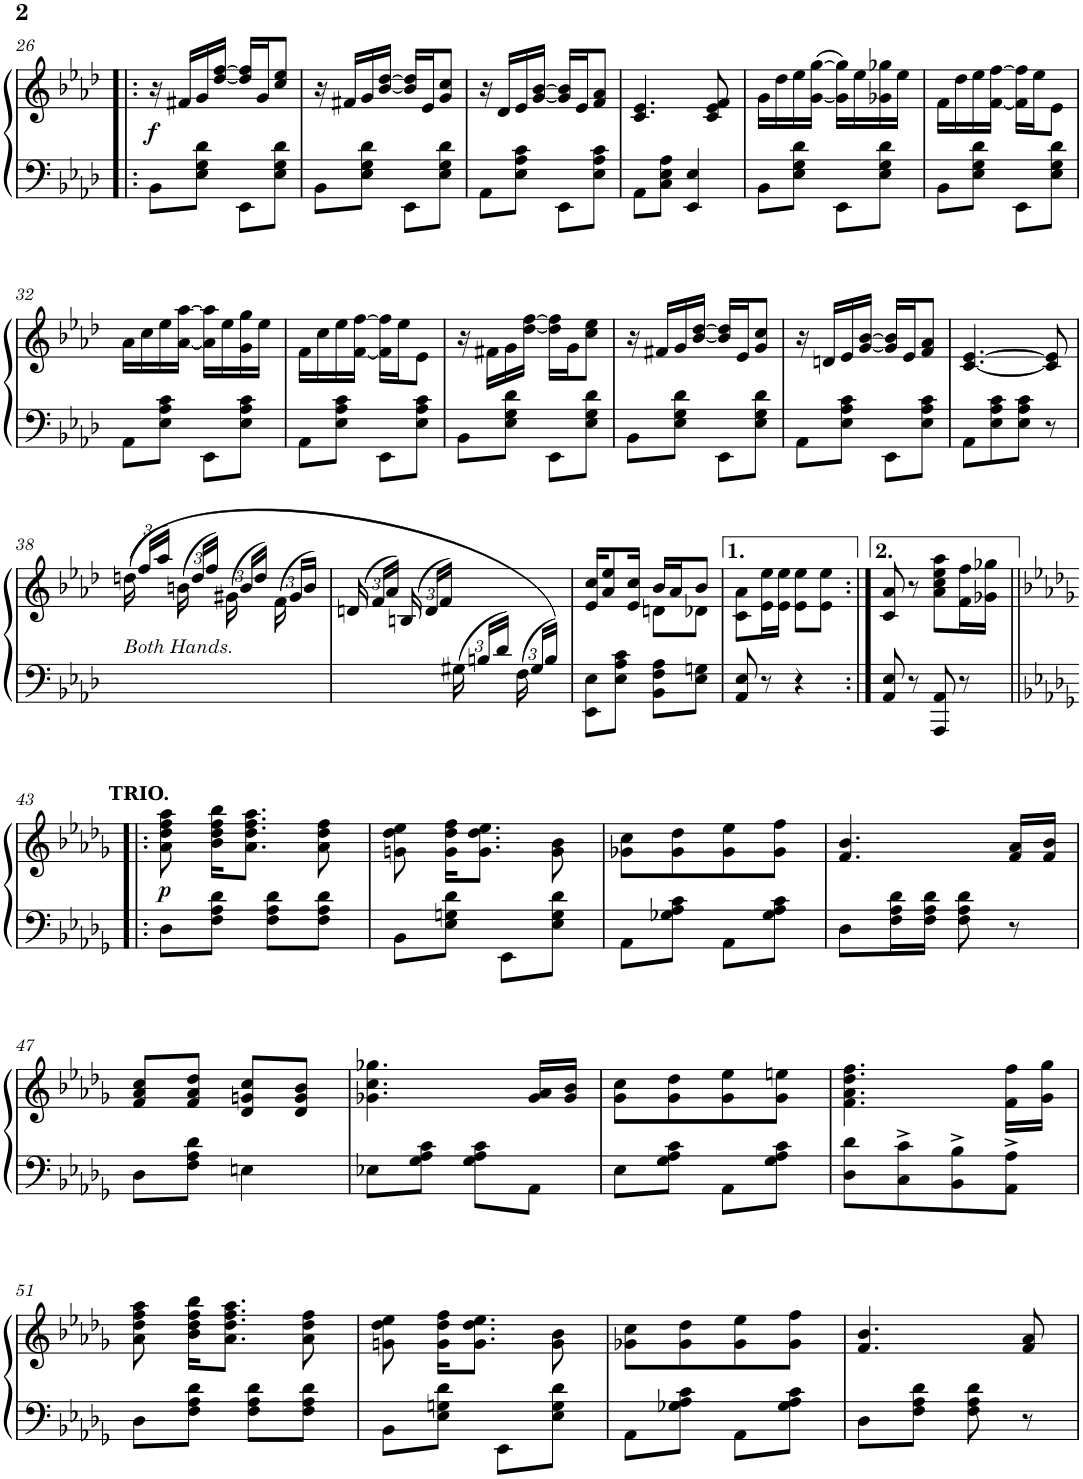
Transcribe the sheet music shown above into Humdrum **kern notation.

**kern	**kern	**dynam
*part1	*part1	*part1
*staff2	*staff1	*staff1/2
*I"Piano	*	*
*I'Pno.	*	*
!!LO:PB:g=z
*clefF4	*clefG2	*
*k[b-e-a-d-]	*k[b-e-a-d-]	*
*M2/4	*M2/4	*
=26!|:	=26!|:	=26!|:
!	!	!LO:DY:b
8BB-\L	16r	f
.	16f#X/LL	.
8E-\ 8G\ 8d-\J	16g/	.
.	[16dd-/ [16ff/JJ	.
8EE-\L	16dd-/] 16ff/]LL	.
.	16g/J	.
8E-\ 8G\ 8d-\J	8cc/ 8ee-/J	.
=27	=27	=27
8BB-\L	16r	.
.	16f#X/LL	.
8E-\ 8G\ 8d-\J	16g/	.
.	[16b-/ [16dd-/JJ	.
8EE-\L	16b-/] 16dd-/]LL	.
.	16e-/J	.
8E-\ 8G\ 8d-\J	8g/ 8cc/J	.
=28	=28	=28
8AA-\L	16r	.
.	16d-/LL	.
8E-\ 8A-\ 8c\J	16e-/	.
.	[16g/ [16b-/JJ	.
8EE-\L	16g/] 16b-/]LL	.
.	16e-/J	.
8E-\ 8A-\ 8c\J	8f/ 8a-/J	.
=29	=29	=29
8AA-\L	4.c/ 4.e-/	.
8C\ 8E-\ 8A-\J	.	.
4EE-/ 4E-/	.	.
.	8c/ 8e-/ 8f/	.
=30	=30	=30
8BB-\L	16g\LL	.
.	16dd-\	.
8E-\ 8G\ 8d-\J	16ee-\	.
.	([16g\ [16gg\JJ	.
8EE-\L	16g\] 16gg\]LL)	.
.	16ee-\	.
8E-\ 8G\ 8d-\J	16g-X\ 16gg-X\	.
.	16ee-\JJ	.
=31	=31	=31
8BB-\L	16f\LL	.
.	16dd-\	.
8E-\ 8G\ 8d-\J	16ee-\	.
.	[16f\ [16ff\JJ	.
8EE-\L	16f\] 16ff\]LL	.
.	16ee-\J	.
8E-\ 8G\ 8d-\J	8e-\J	.
!!LO:LB:g=z
=32	=32	=32
8AA-\L	16a-\LL	.
.	16cc\	.
8E-\ 8A-\ 8c\J	16ee-\	.
.	[16a-\ [16aa-\JJ	.
8EE-\L	16a-\] 16aa-\]LL	.
.	16ee-\	.
8E-\ 8A-\ 8c\J	16g\ 16gg\	.
.	16ee-\JJ	.
=33	=33	=33
8AA-\L	16f\LL	.
.	16cc\	.
8E-\ 8A-\ 8c\J	16ee-\	.
.	[16f\ [16ff\JJ	.
8EE-\L	16f\] 16ff\]LL	.
.	16ee-\J	.
8E-\ 8A-\ 8c\J	8e-\J	.
=34	=34	=34
8BB-\L	16r	.
.	16f#X\LL	.
8E-\ 8G\ 8d-\J	16g\	.
.	[16dd-\ [16ff\JJ	.
8EE-\L	16dd-\] 16ff\]LL	.
.	16g\J	.
8E-\ 8G\ 8d-\J	8cc\ 8ee-\J	.
=35	=35	=35
8BB-\L	16r	.
.	16f#X/LL	.
8E-\ 8G\ 8d-\J	16g/	.
.	[16b-/ [16dd-/JJ	.
8EE-\L	16b-/] 16dd-/]LL	.
.	16e-/J	.
8E-\ 8G\ 8d-\J	8g/ 8cc/J	.
=36	=36	=36
8AA-\L	16r	.
.	16dn/LL	.
8E-\ 8A-\ 8c\J	16e-/	.
.	[16g/ [16b-/JJ	.
8EE-\L	16g/] 16b-/]LL	.
.	16e-/J	.
8E-\ 8A-\ 8c\J	8f/ 8a-/J	.
=37	=37	=37
8AA-\L	[4.c/ [4.e-/	.
8E-\ 8A-\ 8c\	.	.
8E-\ 8A-\ 8c\J	.	.
8r	8c/] 8e-/]	.
!!LO:LB:g=z
=38	=38	=38
*	*Xbrackettup	*
!	!LO:TX:b:i:t=Both Hands.	!
2ryy	((24ddn\	.
.	24ff/LL	.
.	24aa-/JJ)	.
.	(24bn\	.
.	24dd/LL	.
.	24ff/JJ)	.
.	(24g#X\	.
.	24b/LL	.
.	24dd/JJ)	.
.	(24f\	.
.	24g#/LL	.
.	24b/JJ)	.
=39	=39	=39
4ryy	(>24dn/	.
.	24f/LL	.
.	24a-/JJ)	.
.	(>24Bn/	.
.	24d/LL	.
.	24f/JJ)	.
*Xbrackettup	*	*
24G#X\	8ryy	.
24Bn/LL	.	.
24d-/JJ	.	.
24F\	8ryy	.
24G#/LL	.	.
24B/JJ)	.	.
=40	=40	=40
*	*^	*
8EE-\ 8E-\L	16e-/ 16cc/KL	4ryy	.
.	8a-/ 8ee-/	.	.
8E-\ 8A-\ 8c\J	.	.	.
.	16e-/ 16cc/Jk	.	.
8BB-\ 8F\ 8A-\L	16b-/LL	8dn\L	.
.	16a-/J	.	.
8E-\ 8Gn\J	8b-/J	8d-X\J	.
*	*v	*v	*
=41	=41	=41
8AA-/ 8E-/	8c\ 8a-\L	.
8r	16e-\ 16ee-\L	.
.	16e-\ 16ee-\JJ	.
4r	8e-\ 8ee-\L	.
.	8e-\ 8ee-\J	.
=42:|!	=42:|!	=42:|!
8AA-/ 8E-/	8c/ 8a-/	.
8r	8r	.
8AAA-/ 8AA-/	8a-\ 8cc\ 8ee-\ 8aa-\L	.
8r	16f\ 16ff\L	.
.	16g-X\ 16gg-X\JJ	.
!!LO:LB:g=z
=43!|:	=43!|:	=43!|:
*k[b-e-a-d-g-]	*k[b-e-a-d-g-]	*
!	!LO:TX:a:B:t=TRIO.	!
!	!	!LO:DY:b
8D-\L	8a-\ 8dd-\ 8ff\ 8aa-\	p
8F\ 8A-\ 8d-\J	16b-\ 16dd-\ 16ff\ 16bb-\KL	.
.	8.a-\ 8.dd-\ 8.ff\ 8.aa-\J	.
8F\ 8A-\ 8d-\L	.	.
8F\ 8A-\ 8d-\J	8a-\ 8dd-\ 8ff\	.
=44	=44	=44
8BB-\L	8gn\ 8dd-\ 8ee-\	.
8E-\ 8Gn\ 8d-\J	16g\ 16dd-\ 16ff\KL	.
.	8.g\ 8.dd-\ 8.ee-\J	.
8EE-\L	.	.
8E-\ 8G\ 8d-\J	8g\ 8b-\	.
=45	=45	=45
8AA-\L	8g-X\ 8cc\L	.
8G-X\ 8A-\ 8c\J	8g-\ 8dd-\	.
8AA-\L	8g-\ 8ee-\	.
8G-\ 8A-\ 8c\J	8g-\ 8ff\J	.
=46	=46	=46
8D-\L	4.f/ 4.b-/	.
16F\ 16A-\ 16d-\L	.	.
16F\ 16A-\ 16d-\JJ	.	.
8F\ 8A-\ 8d-\	.	.
8r	16f/ 16a-/LL	.
.	16f/ 16b-/JJ	.
!!LO:LB:g=z
=47	=47	=47
8D-\L	8f/ 8a-/ 8cc/L	.
8F\ 8A-\ 8d-\J	8f/ 8a-/ 8dd-/J	.
4En\	8d-/ 8gn/ 8cc/L	.
.	8d-/ 8g/ 8b-/J	.
=48	=48	=48
8E-X\L	4.g-X\ 4.cc\ 4.gg-X\	.
8G-\ 8A-\ 8c\J	.	.
8G-\ 8A-\ 8c\L	.	.
8AA-\J	16g-/ 16a-/LL	.
.	16g-/ 16b-/JJ	.
=49	=49	=49
8E-\L	8g-\ 8cc\L	.
8G-\ 8A-\ 8c\J	8g-\ 8dd-\	.
8AA-\L	8g-\ 8ee-\	.
8G-\ 8A-\ 8c\J	8g-\ 8een\J	.
=50	=50	=50
8D-\ 8d-\L	4.f\ 4.a-\ 4.dd-\ 4.ff\	.
8C\^ 8c\^	.	.
8BB-\^ 8B-\^	.	.
8AA-\^ 8A-\^J	16f\ 16ff\LL	.
.	16g-\ 16gg-\JJ	.
!!LO:LB:g=z
=51	=51	=51
8D-\L	8a-\ 8dd-\ 8ff\ 8aa-\	.
8F\ 8A-\ 8d-\J	16b-\ 16dd-\ 16ff\ 16bb-\KL	.
.	8.a-\ 8.dd-\ 8.ff\ 8.aa-\J	.
8F\ 8A-\ 8d-\L	.	.
8F\ 8A-\ 8d-\J	8a-\ 8dd-\ 8ff\	.
=52	=52	=52
8BB-\L	8gn\ 8dd-\ 8ee-\	.
8E-\ 8Gn\ 8d-\J	16g\ 16dd-\ 16ff\KL	.
.	8.g\ 8.dd-\ 8.ee-\J	.
8EE-\L	.	.
8E-\ 8G\ 8d-\J	8g\ 8b-\	.
=53	=53	=53
8AA-\L	8g-X\ 8cc\L	.
8G-X\ 8A-\ 8c\J	8g-\ 8dd-\	.
8AA-\L	8g-\ 8ee-\	.
8G-\ 8A-\ 8c\J	8g-\ 8ff\J	.
=54	=54	=54
8D-\L	4.f/ 4.b-/	.
8F\ 8A-\ 8d-\J	.	.
8F\ 8A-\ 8d-\	.	.
8r	8f/ 8a-/	.
=	=	=
*-	*-	*-
